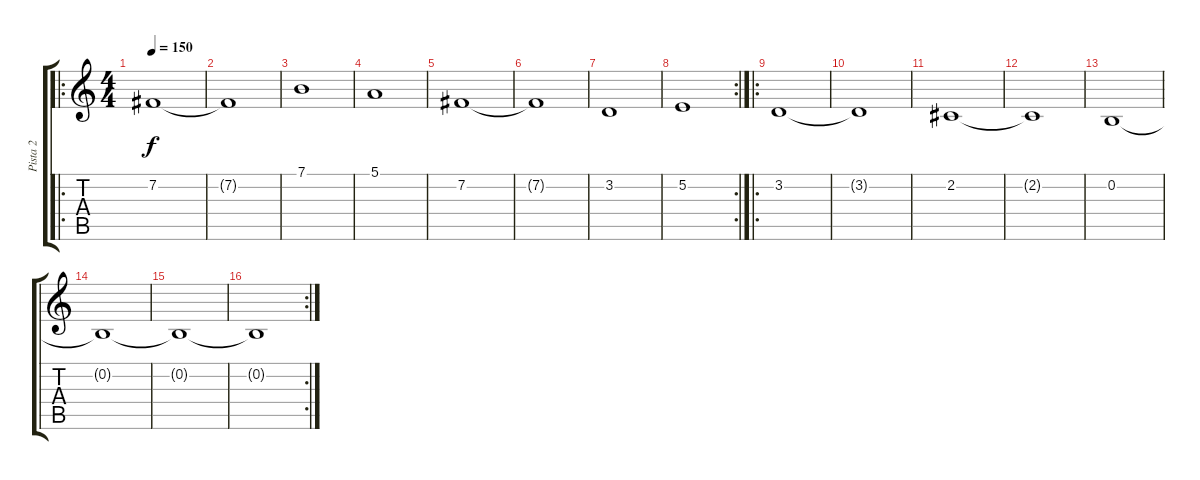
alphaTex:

\track ("Pista 2" "Pista 2") {instrument synthstrings2}
\staff {score tabs}
\tuning (E4 B3 G3 D3 A2 E2) {hide}
\ro
\ts (4 4)
\tempo 150
\clef g2
\ks c
7.2.1{dy f} |
7.2{t}.1 |
7.1.1 |
5.1.1 |
7.2.1 |
7.2{t}.1 |
3.2.1 |
\rc 2
5.2.1 |
\ro
3.2.1 |
3.2{t}.1 |
2.2.1 |
2.2{t}.1 |
0.2.1 |
0.2{t}.1 |
0.2{t}.1 |
\rc 2
0.2{t}.1
